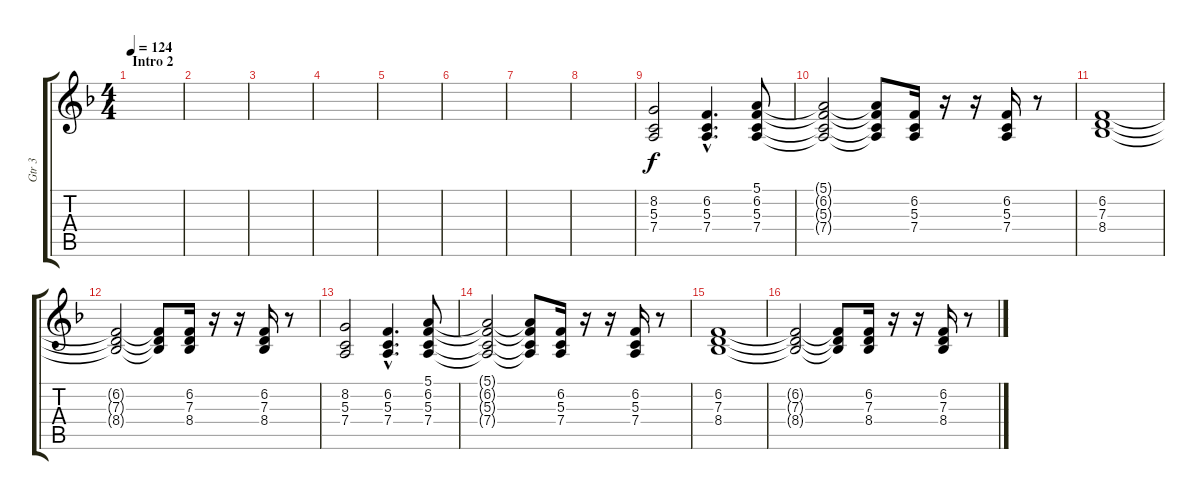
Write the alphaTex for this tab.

\track ("Gtr 3" "Gtr 3") {instrument lead5charang}
\staff {score tabs}
\tuning (E4 B3 G3 D3 A2 E2) {hide}
\ts (4 4)
\section ("" "Intro 2")
\tempo 124
\clef g2
\ks f
|
|
|
|
|
|
|
|
(8.2 5.3 7.4).2 (6.2{hac} 5.3{hac} 7.4{hac}).4{d} (5.1 6.2 5.3 7.4).8 |
(5.1{t} 6.2{t} 5.3{t} 7.4{t}).2 (5.1{t} 6.2{t} 5.3{t} 7.4{t}).8 (6.2 5.3 7.4).16 r.16 r.16 (6.2 5.3 7.4).16 r.8 |
(6.2 7.3 8.4).1 |
(6.2{t} 7.3{t} 8.4{t}).2 (6.2{t} 7.3{t} 8.4{t}).8 (6.2 7.3 8.4).16 r.16 r.16 (6.2 7.3 8.4).16 r.8 |
(8.2 5.3 7.4).2 (6.2{hac} 5.3{hac} 7.4{hac}).4{d} (5.1 6.2 5.3 7.4).8 |
(5.1{t} 6.2{t} 5.3{t} 7.4{t}).2 (5.1{t} 6.2{t} 5.3{t} 7.4{t}).8 (6.2 5.3 7.4).16 r.16 r.16 (6.2 5.3 7.4).16 r.8 |
(6.2 7.3 8.4).1 |
(6.2{t} 7.3{t} 8.4{t}).2 (6.2{t} 7.3{t} 8.4{t}).8 (6.2 7.3 8.4).16 r.16 r.16 (6.2 7.3 8.4).16 r.8
